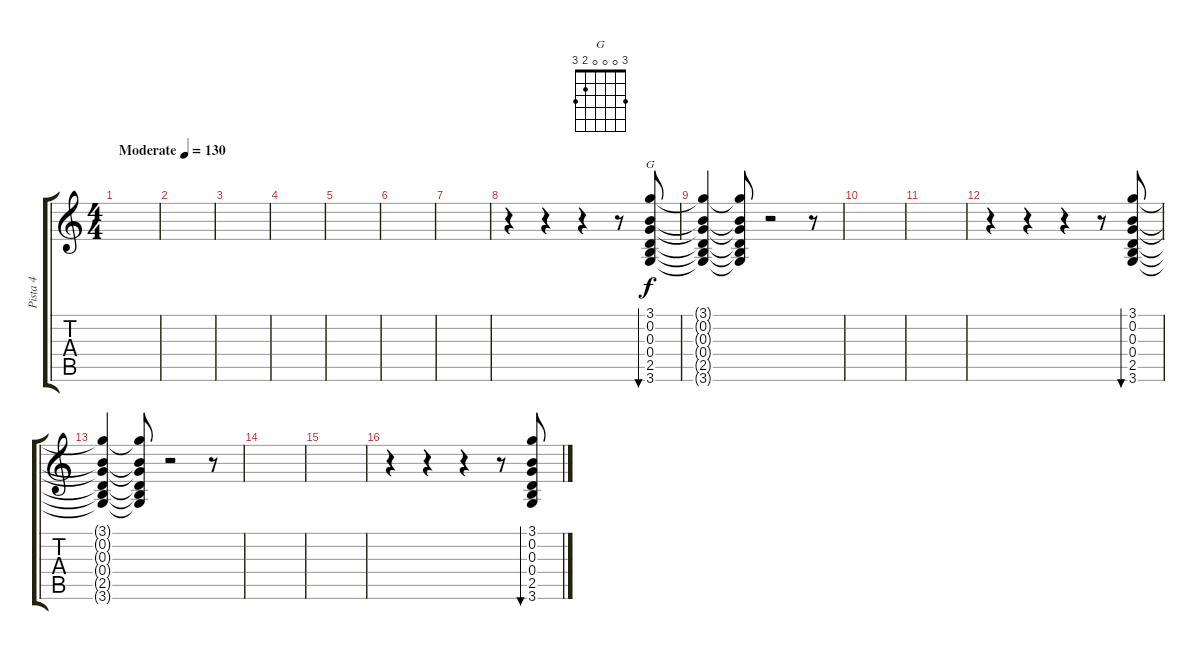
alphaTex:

\track ("Pista 4" "Pista 4") {instrument acousticguitarnylon}
\staff {score tabs}
\tuning (E4 B3 G3 D3 A2 E2) {hide}
\chord ("G" 3 0 0 0 2 3)
\ts (4 4)
\tempo (130 "Moderate")
\clef g2
\ks c
|
|
|
|
|
|
|
r.4 r.4 r.4 r.8 (3.1 0.2 0.3 0.4 2.5 3.6).8{bu 240 ch "G"} |
(3.1{t} 0.2{t} 0.3{t} 0.4{t} 2.5{t} 3.6{t}).4 (3.1{t} 0.2{t} 0.3{t} 0.4{t} 2.5{t} 3.6{t}).8 r.2 r.8 |
|
|
r.4 r.4 r.4 r.8 (3.1 0.2 0.3 0.4 2.5 3.6).8{bu 240} |
(3.1{t} 0.2{t} 0.3{t} 0.4{t} 2.5{t} 3.6{t}).4 (3.1{t} 0.2{t} 0.3{t} 0.4{t} 2.5{t} 3.6{t}).8 r.2 r.8 |
|
|
r.4 r.4 r.4 r.8 (3.1 0.2 0.3 0.4 2.5 3.6).8{bu 240}
